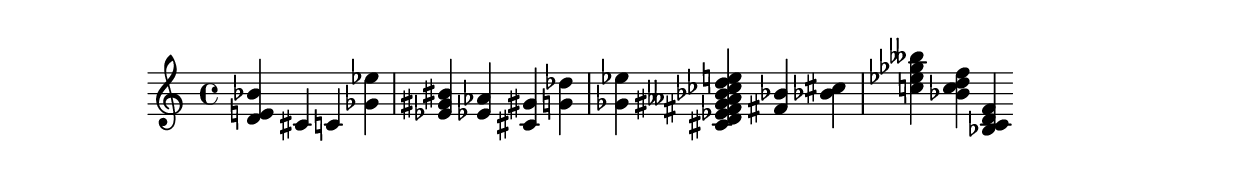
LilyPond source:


\version "2.4.0"

\header {

    texidoc ="Accidentals are placed as closely as possible.
Accidentals in corresponding octaves are aligned.
The top accidental should be nearest to the chord. The
flats in a sixth should be staggered.  "
    
}


\score {
     \context Voice \relative c'
    {
	<d e! bes'!>4
	cis4
	c4
	\transpose c c' {
	    <ges es'>
	    <bis es gis>4
	    <es! as!>
	    <gis! cis!>
	    <g! des'>
	    <ges! es'!>
	}    
	<cis d es fis gis ases bes ces d e! >4
	<bes'! fis!>     
	<bes! cis!>
	<c! es ges beses>
	<bes! c d f >    
	<bes,! c d f >

    }
    \layout {
	raggedright = ##t
    }

}


